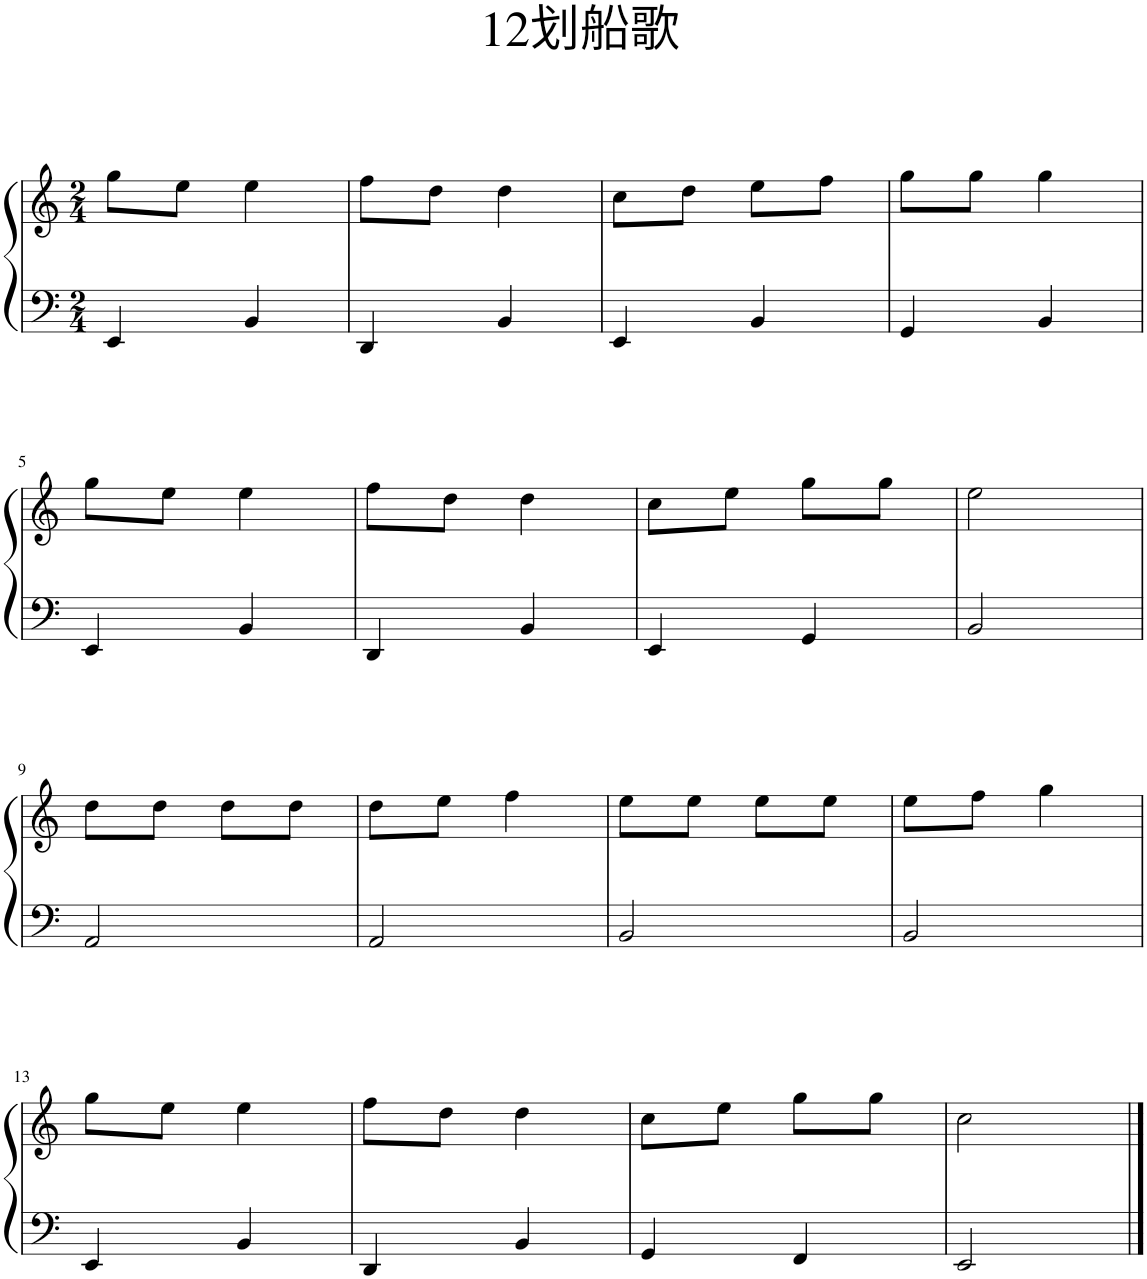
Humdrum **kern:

**kern	**kern
*part1	*part1
*staff2	*staff1
*I"钢琴	*
*clefF4	*clefG2
*k[]	*k[]
*M2/4	*M2/4
=1	=1
4EE/	8gg\L
.	8ee\J
4BB/	4ee\
=2	=2
4DD/	8ff\L
.	8dd\J
4BB/	4dd\
=3	=3
4EE/	8cc\L
.	8dd\J
4BB/	8ee\L
.	8ff\J
=4	=4
4GG/	8gg\L
.	8gg\J
4BB/	4gg\
!!LO:LB:g=z
=5	=5
4EE/	8gg\L
.	8ee\J
4BB/	4ee\
=6	=6
4DD/	8ff\L
.	8dd\J
4BB/	4dd\
=7	=7
4EE/	8cc\L
.	8ee\J
4GG/	8gg\L
.	8gg\J
=8	=8
2BB/	2ee\
!!LO:LB:g=z
=9	=9
2AA/	8dd\L
.	8dd\J
.	8dd\L
.	8dd\J
=10	=10
2AA/	8dd\L
.	8ee\J
.	4ff\
=11	=11
2BB/	8ee\L
.	8ee\J
.	8ee\L
.	8ee\J
=12	=12
2BB/	8ee\L
.	8ff\J
.	4gg\
!!LO:LB:g=z
=13	=13
4EE/	8gg\L
.	8ee\J
4BB/	4ee\
=14	=14
4DD/	8ff\L
.	8dd\J
4BB/	4dd\
=15	=15
4GG/	8cc\L
.	8ee\J
4FF/	8gg\L
.	8gg\J
=16	=16
2EE/	2cc\
==	==
*-	*-
